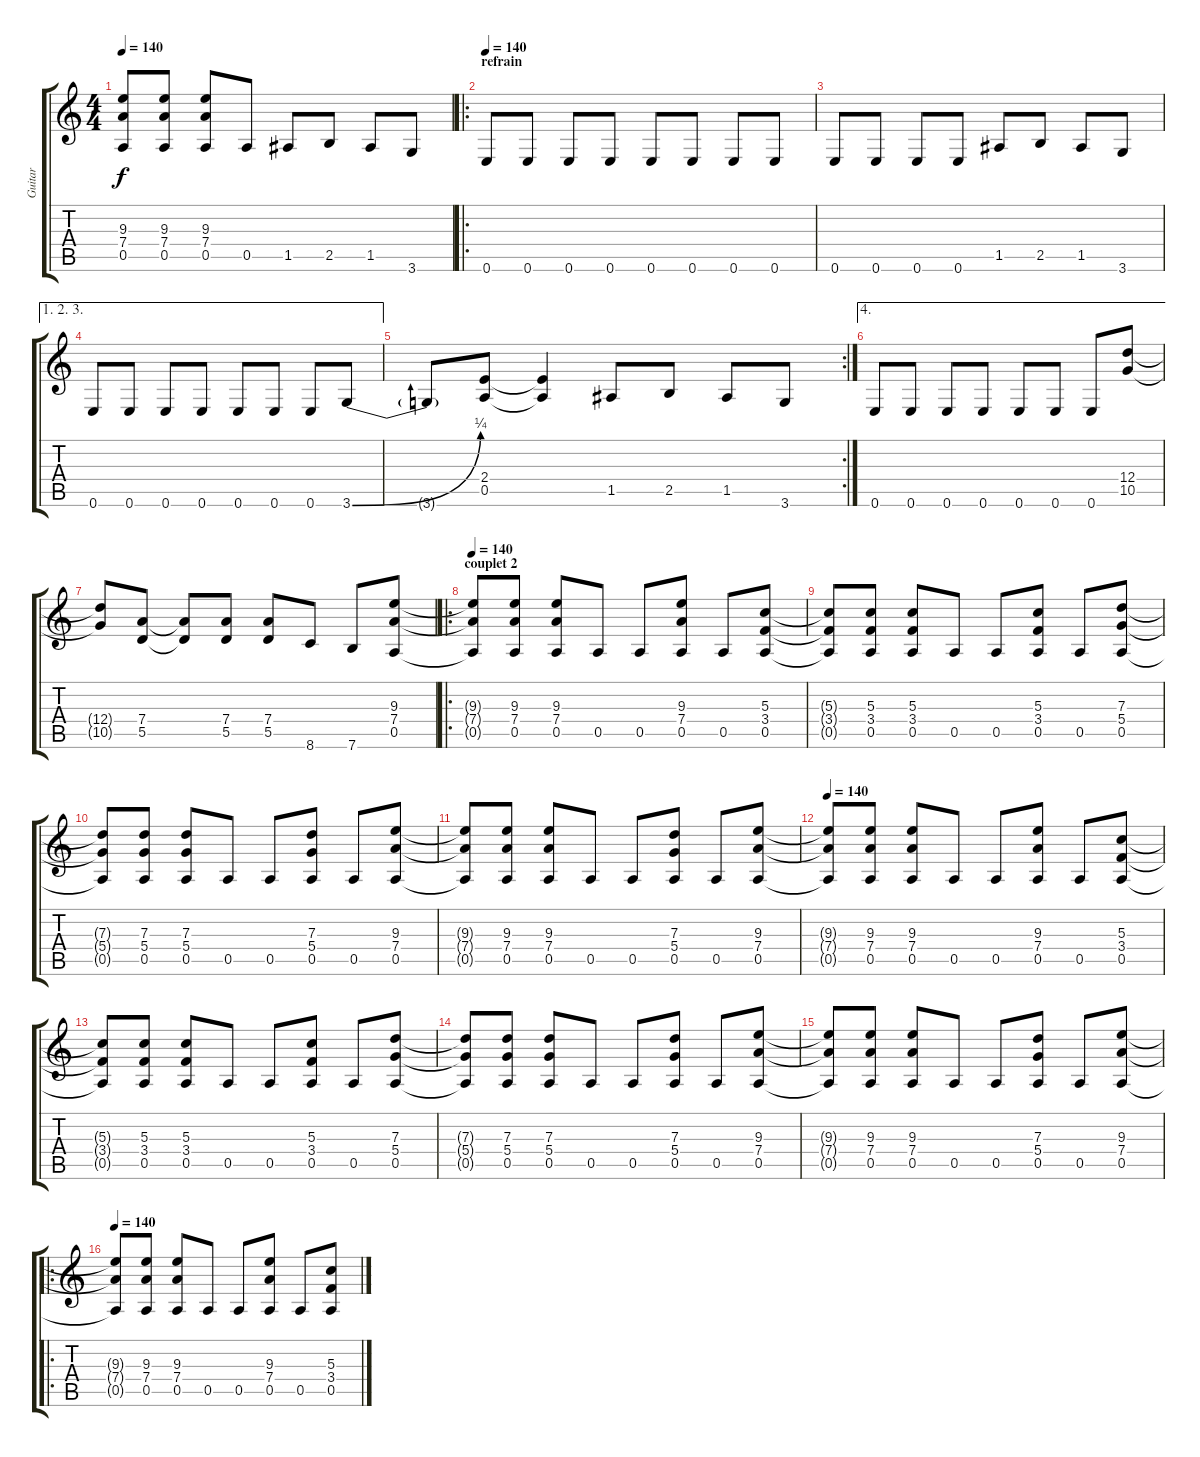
\track ("Guitar" "Guitar") {instrument distortionguitar}
\staff {score tabs}
\tuning (E4 B3 G3 D3 A2 E2) {hide}
\ts (4 4)
\tempo 140
\clef g2
\ks c
(9.3{t} 7.4{t} 0.5{t}).8{dy f} (9.3 7.4 0.5).8 (9.3 7.4 0.5).8 0.5.8 1.5.8 2.5.8 1.5.8 3.6.8 |
\ro
\section ("" "refrain")
\tempo 140
0.6.8 0.6.8 0.6.8 0.6.8 0.6.8 0.6.8 0.6.8 0.6.8 |
0.6.8 0.6.8 0.6.8 0.6.8 1.5.8 2.5.8 1.5.8 3.6.8 |
\ae (1 2 3)
0.6.8 0.6.8 0.6.8 0.6.8 0.6.8 0.6.8 0.6.8 3.6{be (bend 0 0 60 1)}.8 |
\rc 2
3.6{t}.8 (2.4 0.5).8 (2.4{t} 0.5{t}).4 1.5.8 2.5.8 1.5.8 3.6.8 |
\ae 4
0.6.8 0.6.8 0.6.8 0.6.8 0.6.8 0.6.8 0.6.8 (12.4 10.5).8 |
(12.4{t} 10.5{t}).8 (7.4 5.5).8 (7.4{t} 5.5{t}).8 (7.4 5.5).8 (7.4 5.5).8 8.6.8 7.6.8 (9.3 7.4 0.5).8 |
\ro
\section ("" "couplet 2")
\tempo 140
(9.3{t} 7.4{t} 0.5{t}).8 (9.3 7.4 0.5).8 (9.3 7.4 0.5).8 0.5.8 0.5.8 (9.3 7.4 0.5).8 0.5.8 (5.3 3.4 0.5).8 |
(5.3{t} 3.4{t} 0.5{t}).8 (5.3 3.4 0.5).8 (5.3 3.4 0.5).8 0.5.8 0.5.8 (5.3 3.4 0.5).8 0.5.8 (7.3 5.4 0.5).8 |
(7.3{t} 5.4{t} 0.5{t}).8 (7.3 5.4 0.5).8 (7.3 5.4 0.5).8 0.5.8 0.5.8 (7.3 5.4 0.5).8 0.5.8 (9.3 7.4 0.5).8 |
(9.3{t} 7.4{t} 0.5{t}).8 (9.3 7.4 0.5).8 (9.3 7.4 0.5).8 0.5.8 0.5.8 (7.3 5.4 0.5).8 0.5.8 (9.3 7.4 0.5).8 |
\tempo 140
(9.3{t} 7.4{t} 0.5{t}).8 (9.3 7.4 0.5).8 (9.3 7.4 0.5).8 0.5.8 0.5.8 (9.3 7.4 0.5).8 0.5.8 (5.3 3.4 0.5).8 |
(5.3{t} 3.4{t} 0.5{t}).8 (5.3 3.4 0.5).8 (5.3 3.4 0.5).8 0.5.8 0.5.8 (5.3 3.4 0.5).8 0.5.8 (7.3 5.4 0.5).8 |
(7.3{t} 5.4{t} 0.5{t}).8 (7.3 5.4 0.5).8 (7.3 5.4 0.5).8 0.5.8 0.5.8 (7.3 5.4 0.5).8 0.5.8 (9.3 7.4 0.5).8 |
(9.3{t} 7.4{t} 0.5{t}).8 (9.3 7.4 0.5).8 (9.3 7.4 0.5).8 0.5.8 0.5.8 (7.3 5.4 0.5).8 0.5.8 (9.3 7.4 0.5).8 |
\ro
\tempo 140
(9.3{t} 7.4{t} 0.5{t}).8 (9.3 7.4 0.5).8 (9.3 7.4 0.5).8 0.5.8 0.5.8 (9.3 7.4 0.5).8 0.5.8 (5.3 3.4 0.5).8
